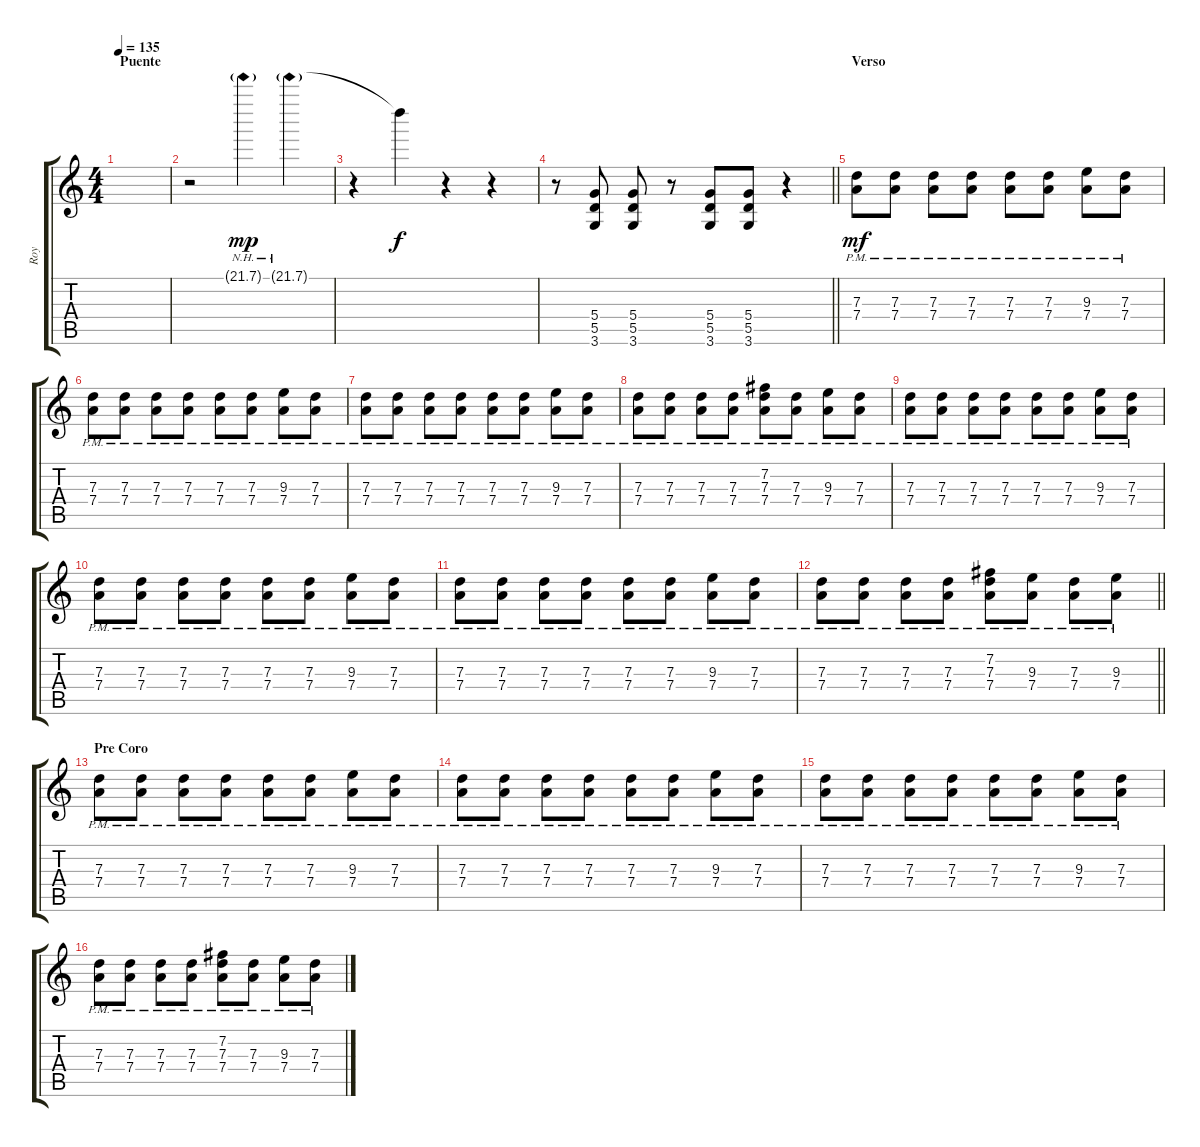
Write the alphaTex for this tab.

\track ("Roy" "Roy") {instrument distortionguitar}
\staff {score tabs}
\tuning (E4 B3 G3 D3 A2 E2) {hide}
\ts (4 4)
\section ("" "Puente")
\tempo 135
\clef g2
\ks c
|
r.2 22.1{nh g}.4{dy mp} 22.1{nh g}.4 |
r.4 22.1{t}.4{dy f} r.4 r.4 |
\barLineRight lightlight
r.8 (5.4 5.5 3.6).8 (5.4 5.5 3.6).8 r.8 (5.4 5.5 3.6).8 (5.4 5.5 3.6).8 r.4 |
\section ("" "Verso")
(7.3{pm} 7.4{pm}).8{dy mf} (7.3{pm} 7.4{pm}).8 (7.3{pm} 7.4{pm}).8 (7.3{pm} 7.4{pm}).8 (7.3{pm} 7.4{pm}).8 (7.3{pm} 7.4{pm}).8 (9.3{pm} 7.4{pm}).8 (7.3{pm} 7.4{pm}).8 |
(7.3{pm} 7.4{pm}).8 (7.3{pm} 7.4{pm}).8 (7.3{pm} 7.4{pm}).8 (7.3{pm} 7.4{pm}).8 (7.3{pm} 7.4{pm}).8 (7.3{pm} 7.4{pm}).8 (9.3{pm} 7.4{pm}).8 (7.3{pm} 7.4{pm}).8 |
(7.3{pm} 7.4{pm}).8 (7.3{pm} 7.4{pm}).8 (7.3{pm} 7.4{pm}).8 (7.3{pm} 7.4{pm}).8 (7.3{pm} 7.4{pm}).8 (7.3{pm} 7.4{pm}).8 (9.3{pm} 7.4{pm}).8 (7.3{pm} 7.4{pm}).8 |
(7.3{pm} 7.4{pm}).8 (7.3{pm} 7.4{pm}).8 (7.3{pm} 7.4{pm}).8 (7.3{pm} 7.4{pm}).8 (7.2{pm} 7.3{pm} 7.4{pm}).8 (7.3{pm} 7.4{pm}).8 (9.3{pm} 7.4{pm}).8 (7.3{pm} 7.4{pm}).8 |
(7.3{pm} 7.4{pm}).8 (7.3{pm} 7.4{pm}).8 (7.3{pm} 7.4{pm}).8 (7.3{pm} 7.4{pm}).8 (7.3{pm} 7.4{pm}).8 (7.3{pm} 7.4{pm}).8 (9.3{pm} 7.4{pm}).8 (7.3{pm} 7.4{pm}).8 |
(7.3{pm} 7.4{pm}).8 (7.3{pm} 7.4{pm}).8 (7.3{pm} 7.4{pm}).8 (7.3{pm} 7.4{pm}).8 (7.3{pm} 7.4{pm}).8 (7.3{pm} 7.4{pm}).8 (9.3{pm} 7.4{pm}).8 (7.3{pm} 7.4{pm}).8 |
(7.3{pm} 7.4{pm}).8 (7.3{pm} 7.4{pm}).8 (7.3{pm} 7.4{pm}).8 (7.3{pm} 7.4{pm}).8 (7.3{pm} 7.4{pm}).8 (7.3{pm} 7.4{pm}).8 (9.3{pm} 7.4{pm}).8 (7.3{pm} 7.4{pm}).8 |
\barLineRight lightlight
(7.3{pm} 7.4{pm}).8 (7.3{pm} 7.4{pm}).8 (7.3{pm} 7.4{pm}).8 (7.3{pm} 7.4{pm}).8 (7.2{pm} 7.3{pm} 7.4{pm}).8 (9.3{pm} 7.4{pm}).8 (7.3{pm} 7.4{pm}).8 (9.3{pm} 7.4{pm}).8 |
\section ("" "Pre Coro")
(7.3{pm} 7.4{pm}).8 (7.3{pm} 7.4{pm}).8 (7.3{pm} 7.4{pm}).8 (7.3{pm} 7.4{pm}).8 (7.3{pm} 7.4{pm}).8 (7.3{pm} 7.4{pm}).8 (9.3{pm} 7.4{pm}).8 (7.3{pm} 7.4{pm}).8 |
(7.3{pm} 7.4{pm}).8 (7.3{pm} 7.4{pm}).8 (7.3{pm} 7.4{pm}).8 (7.3{pm} 7.4{pm}).8 (7.3{pm} 7.4{pm}).8 (7.3{pm} 7.4{pm}).8 (9.3{pm} 7.4{pm}).8 (7.3{pm} 7.4{pm}).8 |
(7.3{pm} 7.4{pm}).8 (7.3{pm} 7.4{pm}).8 (7.3{pm} 7.4{pm}).8 (7.3{pm} 7.4{pm}).8 (7.3{pm} 7.4{pm}).8 (7.3{pm} 7.4{pm}).8 (9.3{pm} 7.4{pm}).8 (7.3{pm} 7.4{pm}).8 |
(7.3{pm} 7.4{pm}).8 (7.3{pm} 7.4{pm}).8 (7.3{pm} 7.4{pm}).8 (7.3{pm} 7.4{pm}).8 (7.2{pm} 7.3{pm} 7.4{pm}).8 (7.3{pm} 7.4{pm}).8 (9.3{pm} 7.4{pm}).8 (7.3{pm} 7.4{pm}).8
